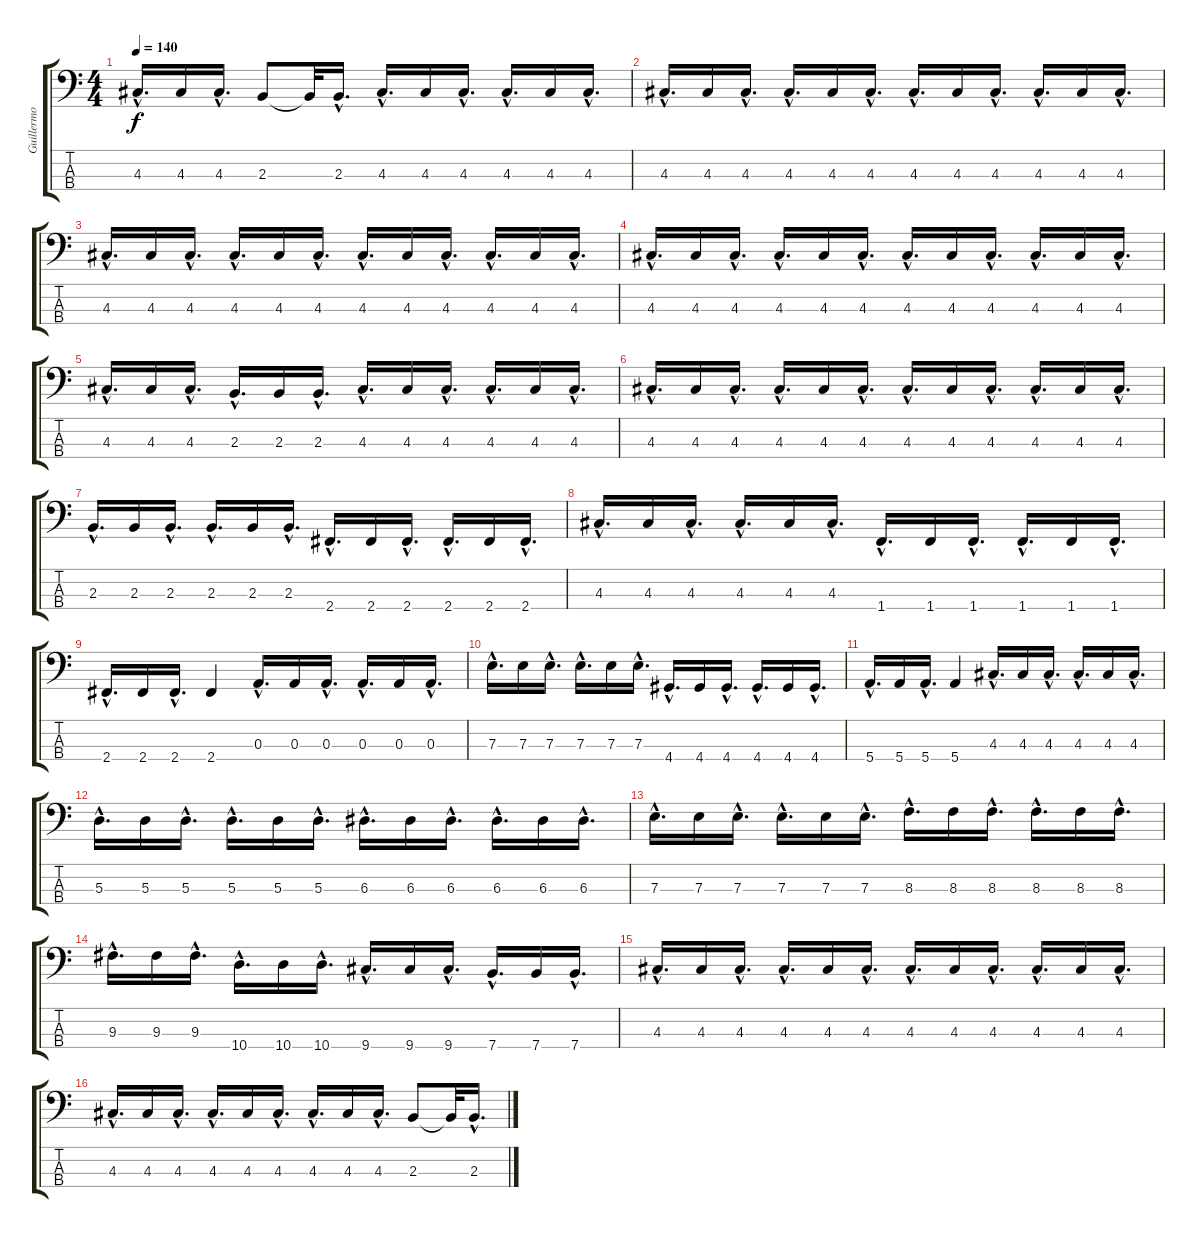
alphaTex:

\track ("Guillermo Sánchez" "Guillermo ") {instrument electricbassfinger}
\staff {score tabs}
\tuning (G2 D2 A1 E1) {hide}
\ts (4 4)
\tempo 140
\clef f4
\ks c
4.3{hac}.16{d dy f} 4.3.16 4.3{hac}.16{d} 2.3.8 2.3{t}.32 2.3{hac}.16{d} 4.3{hac}.16{d} 4.3.16 4.3{hac}.16{d} 4.3{hac}.16{d} 4.3.16 4.3{hac}.16{d} |
4.3{hac}.16{d} 4.3.16 4.3{hac}.16{d} 4.3{hac}.16{d} 4.3.16 4.3{hac}.16{d} 4.3{hac}.16{d} 4.3.16 4.3{hac}.16{d} 4.3{hac}.16{d} 4.3.16 4.3{hac}.16{d} |
4.3{hac}.16{d} 4.3.16 4.3{hac}.16{d} 4.3{hac}.16{d} 4.3.16 4.3{hac}.16{d} 4.3{hac}.16{d} 4.3.16 4.3{hac}.16{d} 4.3{hac}.16{d} 4.3.16 4.3{hac}.16{d} |
4.3{hac}.16{d} 4.3.16 4.3{hac}.16{d} 4.3{hac}.16{d} 4.3.16 4.3{hac}.16{d} 4.3{hac}.16{d} 4.3.16 4.3{hac}.16{d} 4.3{hac}.16{d} 4.3.16 4.3{hac}.16{d} |
4.3{hac}.16{d} 4.3.16 4.3{hac}.16{d} 2.3{hac}.16{d} 2.3.16 2.3{hac}.16{d} 4.3{hac}.16{d} 4.3.16 4.3{hac}.16{d} 4.3{hac}.16{d} 4.3.16 4.3{hac}.16{d} |
4.3{hac}.16{d} 4.3.16 4.3{hac}.16{d} 4.3{hac}.16{d} 4.3.16 4.3{hac}.16{d} 4.3{hac}.16{d} 4.3.16 4.3{hac}.16{d} 4.3{hac}.16{d} 4.3.16 4.3{hac}.16{d} |
2.3{hac}.16{d} 2.3.16 2.3{hac}.16{d} 2.3{hac}.16{d} 2.3.16 2.3{hac}.16{d} 2.4{hac}.16{d} 2.4.16 2.4{hac}.16{d} 2.4{hac}.16{d} 2.4.16 2.4{hac}.16{d} |
4.3{hac}.16{d} 4.3.16 4.3{hac}.16{d} 4.3{hac}.16{d} 4.3.16 4.3{hac}.16{d} 1.4{hac}.16{d} 1.4.16 1.4{hac}.16{d} 1.4{hac}.16{d} 1.4.16 1.4{hac}.16{d} |
2.4{hac}.16{d} 2.4.16 2.4{hac}.16{d} 2.4.4 0.3{hac}.16{d} 0.3.16 0.3{hac}.16{d} 0.3{hac}.16{d} 0.3.16 0.3{hac}.16{d} |
7.3{hac}.16{d} 7.3.16 7.3{hac}.16{d} 7.3{hac}.16{d} 7.3.16 7.3{hac}.16{d} 4.4{hac}.16{d} 4.4.16 4.4{hac}.16{d} 4.4{hac}.16{d} 4.4.16 4.4{hac}.16{d} |
5.4{hac}.16{d} 5.4.16 5.4{hac}.16{d} 5.4.4 4.3{hac}.16{d} 4.3.16 4.3{hac}.16{d} 4.3{hac}.16{d} 4.3.16 4.3{hac}.16{d} |
5.3{hac}.16{d} 5.3.16 5.3{hac}.16{d} 5.3{hac}.16{d} 5.3.16 5.3{hac}.16{d} 6.3{hac}.16{d} 6.3.16 6.3{hac}.16{d} 6.3{hac}.16{d} 6.3.16 6.3{hac}.16{d} |
7.3{hac}.16{d} 7.3.16 7.3{hac}.16{d} 7.3{hac}.16{d} 7.3.16 7.3{hac}.16{d} 8.3{hac}.16{d} 8.3.16 8.3{hac}.16{d} 8.3{hac}.16{d} 8.3.16 8.3{hac}.16{d} |
9.3{hac}.16{d} 9.3.16 9.3{hac}.16{d} 10.4{hac}.16{d} 10.4.16 10.4{hac}.16{d} 9.4{hac}.16{d} 9.4.16 9.4{hac}.16{d} 7.4{hac}.16{d} 7.4.16 7.4{hac}.16{d} |
4.3{hac}.16{d} 4.3.16 4.3{hac}.16{d} 4.3{hac}.16{d} 4.3.16 4.3{hac}.16{d} 4.3{hac}.16{d} 4.3.16 4.3{hac}.16{d} 4.3{hac}.16{d} 4.3.16 4.3{hac}.16{d} |
4.3{hac}.16{d} 4.3.16 4.3{hac}.16{d} 4.3{hac}.16{d} 4.3.16 4.3{hac}.16{d} 4.3{hac}.16{d} 4.3.16 4.3{hac}.16{d} 2.3.8 2.3{t}.32 2.3{hac}.16{d}
